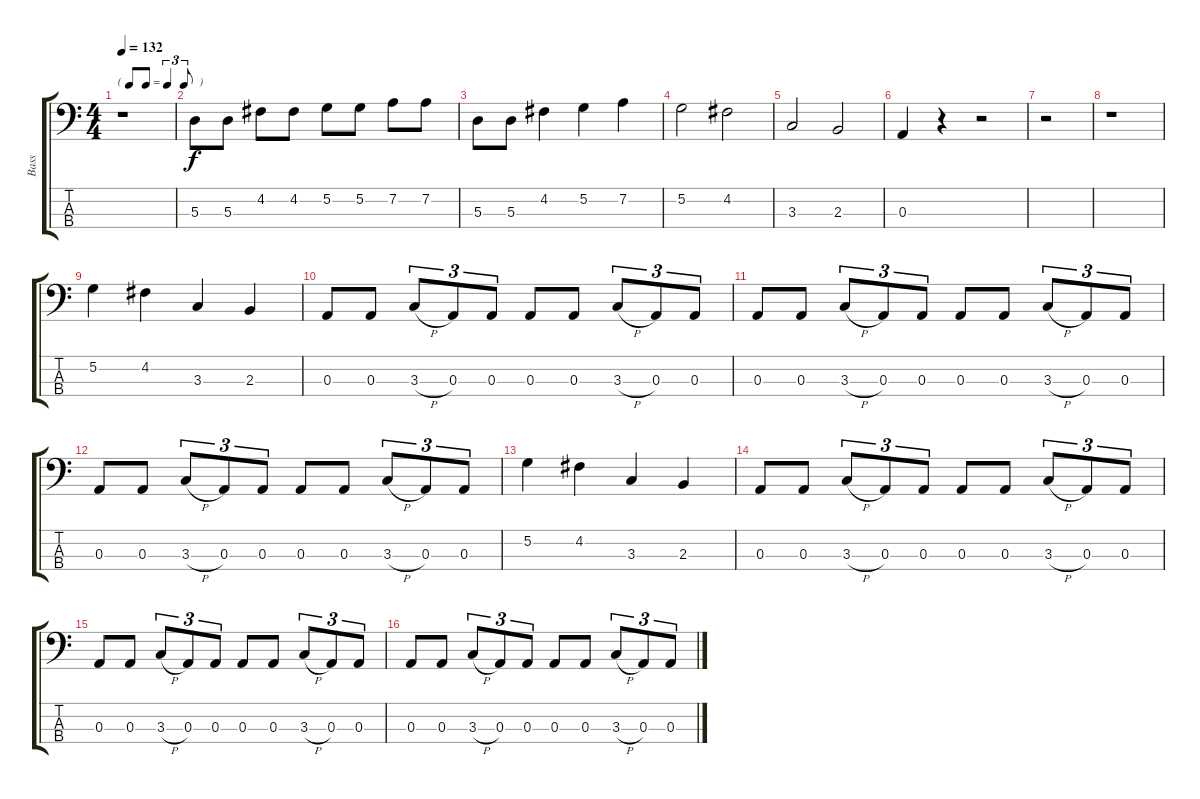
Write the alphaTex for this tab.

\track ("Bass" "Bass") {instrument electricbassfinger}
\staff {score tabs}
\tuning (G2 D2 A1 E1) {hide}
\ts (4 4)
\tf triplet8th
\tempo 132
\clef f4
\ks c
r.1{dy f} |
5.3.8 5.3.8 4.2.8 4.2.8 5.2.8 5.2.8 7.2.8 7.2.8 |
5.3.8 5.3.8 4.2.4 5.2.4 7.2.4 |
5.2.2 4.2.2 |
3.3.2 2.3.2 |
0.3.4 r.4 r.2 |
r.2 |
r.1 |
5.2.4 4.2.4 3.3.4 2.3.4 |
0.3.8 0.3.8 3.3{h}.8{tu (3 2)} 0.3.8{tu (3 2)} 0.3.8{tu (3 2)} 0.3.8 0.3.8 3.3{h}.8{tu (3 2)} 0.3.8{tu (3 2)} 0.3.8{tu (3 2)} |
0.3.8 0.3.8 3.3{h}.8{tu (3 2)} 0.3.8{tu (3 2)} 0.3.8{tu (3 2)} 0.3.8 0.3.8 3.3{h}.8{tu (3 2)} 0.3.8{tu (3 2)} 0.3.8{tu (3 2)} |
0.3.8 0.3.8 3.3{h}.8{tu (3 2)} 0.3.8{tu (3 2)} 0.3.8{tu (3 2)} 0.3.8 0.3.8 3.3{h}.8{tu (3 2)} 0.3.8{tu (3 2)} 0.3.8{tu (3 2)} |
5.2.4 4.2.4 3.3.4 2.3.4 |
0.3.8 0.3.8 3.3{h}.8{tu (3 2)} 0.3.8{tu (3 2)} 0.3.8{tu (3 2)} 0.3.8 0.3.8 3.3{h}.8{tu (3 2)} 0.3.8{tu (3 2)} 0.3.8{tu (3 2)} |
0.3.8 0.3.8 3.3{h}.8{tu (3 2)} 0.3.8{tu (3 2)} 0.3.8{tu (3 2)} 0.3.8 0.3.8 3.3{h}.8{tu (3 2)} 0.3.8{tu (3 2)} 0.3.8{tu (3 2)} |
0.3.8 0.3.8 3.3{h}.8{tu (3 2)} 0.3.8{tu (3 2)} 0.3.8{tu (3 2)} 0.3.8 0.3.8 3.3{h}.8{tu (3 2)} 0.3.8{tu (3 2)} 0.3.8{tu (3 2)}
